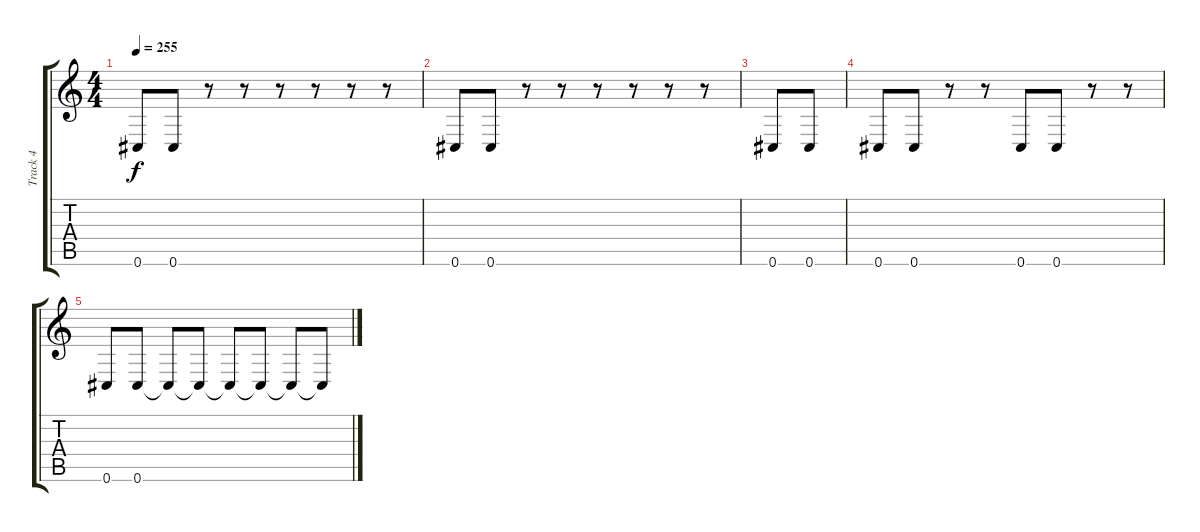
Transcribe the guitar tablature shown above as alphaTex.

\track ("Track 4" "Track 4") {instrument electricbasspick}
\staff {score tabs}
\tuning (Eb4 Bb3 Gb3 Db3 Ab2 Db2) {hide}
\ts (4 4)
\tempo 255
\clef g2
\ks c
0.6.8{dy f} 0.6.8 r.8 r.8 r.8 r.8 r.8 r.8 |
0.6.8 0.6.8 r.8 r.8 r.8 r.8 r.8 r.8 |
0.6.8 0.6.8 |
0.6.8 0.6.8 r.8 r.8 0.6.8 0.6.8 r.8 r.8 |
0.6.8 0.6.8 0.6{t}.8 0.6{t}.8 0.6{t}.8 0.6{t}.8 0.6{t}.8 0.6{t}.8
